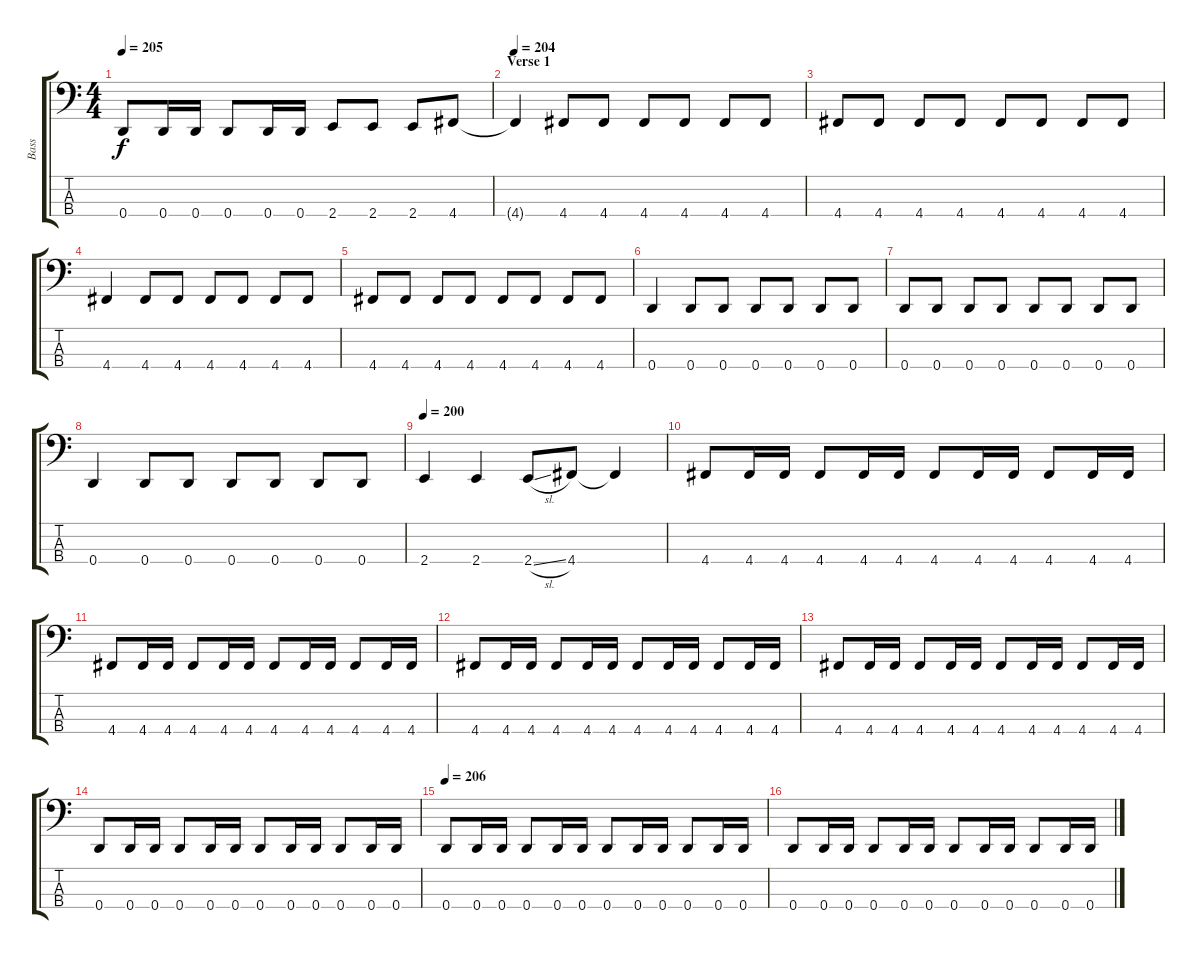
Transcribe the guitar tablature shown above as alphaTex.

\track ("Bass" "Bass") {instrument electricbassfinger}
\staff {score tabs}
\tuning (G2 D2 A1 D1) {hide}
\ts (4 4)
\tempo 205
\clef f4
\ks c
0.4.8{dy f} 0.4.16 0.4.16 0.4.8 0.4.16 0.4.16 2.4.8 2.4.8 2.4.8 4.4.8 |
\section ("" "Verse 1")
\tempo 204
4.4{t}.4 4.4.8 4.4.8 4.4.8 4.4.8 4.4.8 4.4.8 |
4.4.8 4.4.8 4.4.8 4.4.8 4.4.8 4.4.8 4.4.8 4.4.8 |
4.4.4 4.4.8 4.4.8 4.4.8 4.4.8 4.4.8 4.4.8 |
4.4.8 4.4.8 4.4.8 4.4.8 4.4.8 4.4.8 4.4.8 4.4.8 |
0.4.4 0.4.8 0.4.8 0.4.8 0.4.8 0.4.8 0.4.8 |
0.4.8 0.4.8 0.4.8 0.4.8 0.4.8 0.4.8 0.4.8 0.4.8 |
0.4.4 0.4.8 0.4.8 0.4.8 0.4.8 0.4.8 0.4.8 |
\tempo 200
2.4.4 2.4.4 2.4{sl}.8 4.4.8 4.4{t}.4 |
4.4.8 4.4.16 4.4.16 4.4.8 4.4.16 4.4.16 4.4.8 4.4.16 4.4.16 4.4.8 4.4.16 4.4.16 |
4.4.8 4.4.16 4.4.16 4.4.8 4.4.16 4.4.16 4.4.8 4.4.16 4.4.16 4.4.8 4.4.16 4.4.16 |
4.4.8 4.4.16 4.4.16 4.4.8 4.4.16 4.4.16 4.4.8 4.4.16 4.4.16 4.4.8 4.4.16 4.4.16 |
4.4.8 4.4.16 4.4.16 4.4.8 4.4.16 4.4.16 4.4.8 4.4.16 4.4.16 4.4.8 4.4.16 4.4.16 |
0.4.8 0.4.16 0.4.16 0.4.8 0.4.16 0.4.16 0.4.8 0.4.16 0.4.16 0.4.8 0.4.16 0.4.16 |
\tempo 206
0.4.8 0.4.16 0.4.16 0.4.8 0.4.16 0.4.16 0.4.8 0.4.16 0.4.16 0.4.8 0.4.16 0.4.16 |
0.4.8 0.4.16 0.4.16 0.4.8 0.4.16 0.4.16 0.4.8 0.4.16 0.4.16 0.4.8 0.4.16 0.4.16
